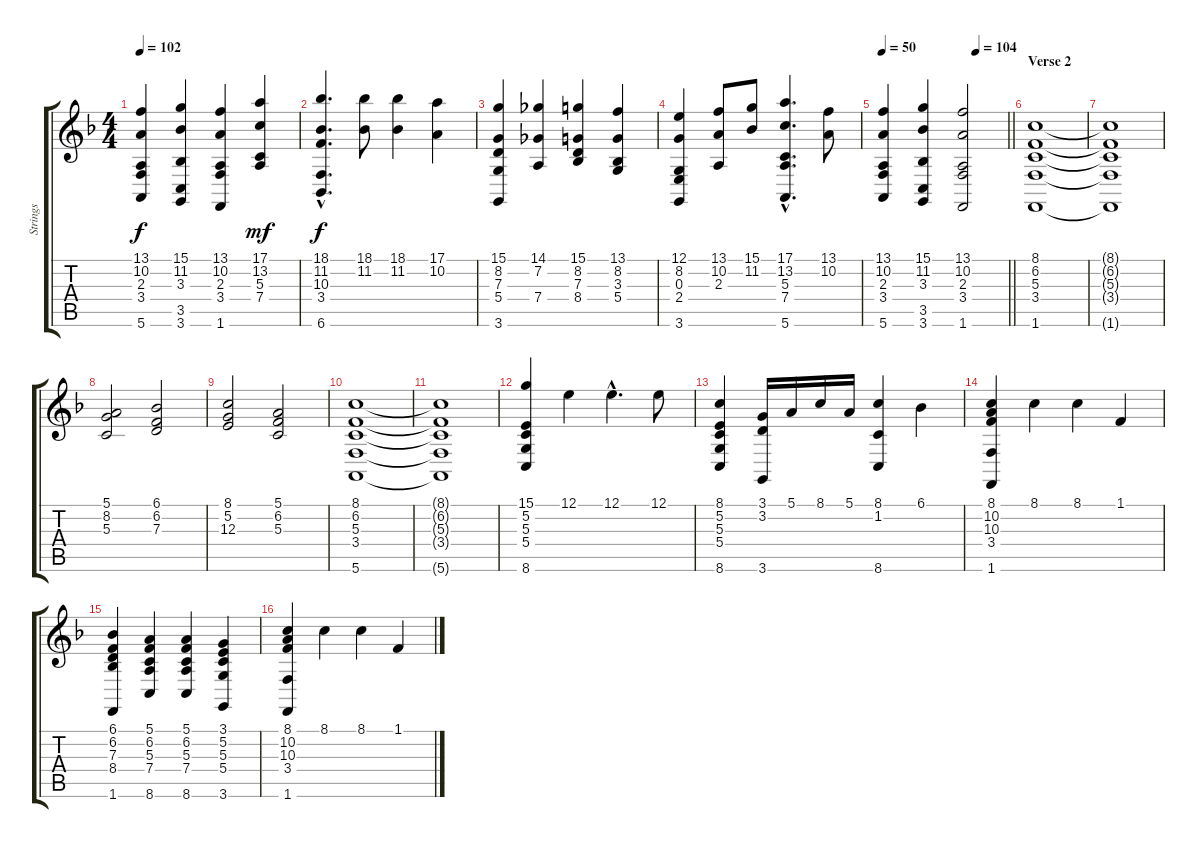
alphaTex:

\track ("Strings" "Strings") {instrument stringensemble1}
\staff {score tabs}
\tuning (E4 B3 G3 D3 A2 E2) {hide}
\ts (4 4)
\tempo 102
\clef g2
\ks f
(13.1 10.2 2.3 3.4 5.6).4{dy f} (15.1 11.2 3.3 3.5 3.6).4 (13.1 10.2 2.3 3.4 1.6).4 (17.1 13.2 5.3 7.4).4{dy mf} |
(18.1{hac} 11.2{hac} 10.3 3.4 6.6{hac}).4{d dy f} (18.1 11.2).8 (18.1 11.2).4 (17.1 10.2).4 |
(15.1 8.2 7.3 5.4 3.6).4 (14.1 7.2 7.4).4 (15.1 8.2 7.3 8.4).4 (13.1 8.2 3.3 5.4).4 |
(12.1 8.2 0.3 2.4 3.6).4 (13.1 10.2 2.3).8 (15.1 11.2).8 (17.1{hac} 13.2{hac} 5.3 7.4 5.6).4{d} (13.1 10.2).8 |
\tempo 50
\tempo (104 0.75)
\barLineRight lightlight
(13.1 10.2 2.3 3.4 5.6).4 (15.1 11.2 3.3 3.5 3.6).4 (13.1 10.2 2.3 3.4 1.6).2{volume 0} |
\section ("" "Verse 2")
(8.1 6.2 5.3 3.4 1.6).1{volume 8} |
(8.1{t} 6.2{t} 5.3{t} 3.4{t} 1.6{t}).1 |
(5.1 8.2 5.3).2 (6.1 6.2 7.3).2 |
(8.1 5.2 12.3).2 (5.1 6.2 5.3).2 |
(8.1 6.2 5.3 3.4 5.6).1 |
(8.1{t} 6.2{t} 5.3{t} 3.4{t} 5.6{t}).1 |
(15.1 5.2 5.3 5.4 8.6).4 12.1.4 12.1{hac}.4{d} 12.1.8 |
(8.1 5.2 5.3 5.4 8.6).4 (3.1 3.2 3.6).16 5.1.16 8.1.16 5.1.16 (8.1 1.2 8.6).4 6.1.4 |
(8.1 10.2 10.3 3.4 1.6).4 8.1.4 8.1.4 1.1.4 |
(6.1 6.2 7.3 8.4 1.6).4 (5.1 6.2 5.3 7.4 8.6).4 (5.1 6.2 5.3 7.4 8.6).4 (3.1 5.2 5.3 5.4 3.6).4 |
(8.1 10.2 10.3 3.4 1.6).4 8.1.4 8.1.4 1.1.4
